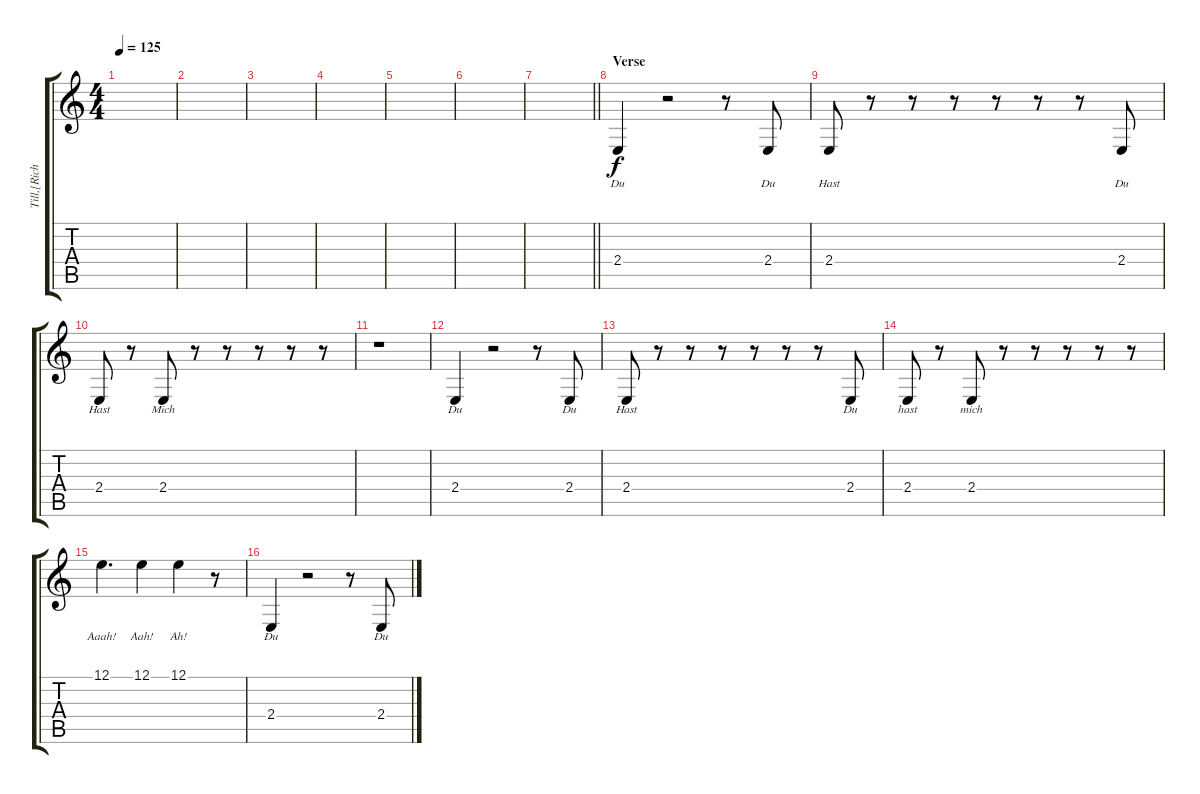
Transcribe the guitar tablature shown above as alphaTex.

\track ("Till,[Richard And Paul] (Vocals)" "Till,[Rich") {instrument voiceoohs}
\staff {score tabs}
\tuning (E4 B3 G3 D3 A2 E2) {hide}
\ts (4 4)
\tempo 125
\clef g2
\ks c
|
|
|
|
|
|
\barLineRight lightlight
|
\section ("" "Verse")
2.4.4{lyrics (0 "Du") lyrics (1 "") lyrics (2 "") lyrics (3 "") lyrics (4 "")} r.2 r.8 2.4.8{lyrics (0 "Du") lyrics (1 "") lyrics (2 "") lyrics (3 "") lyrics (4 "")} |
2.4.8{lyrics (0 "Hast") lyrics (1 "") lyrics (2 "") lyrics (3 "") lyrics (4 "")} r.8 r.8 r.8 r.8 r.8 r.8 2.4.8{lyrics (0 "Du") lyrics (1 "") lyrics (2 "") lyrics (3 "") lyrics (4 "")} |
2.4.8{lyrics (0 "Hast") lyrics (1 "") lyrics (2 "") lyrics (3 "") lyrics (4 "")} r.8 2.4.8{lyrics (0 "Mich") lyrics (1 "") lyrics (2 "") lyrics (3 "") lyrics (4 "")} r.8 r.8 r.8 r.8 r.8 |
r.1 |
2.4.4{lyrics (0 "Du") lyrics (1 "") lyrics (2 "") lyrics (3 "") lyrics (4 "")} r.2 r.8 2.4.8{lyrics (0 "Du") lyrics (1 "") lyrics (2 "") lyrics (3 "") lyrics (4 "")} |
2.4.8{lyrics (0 "Hast") lyrics (1 "") lyrics (2 "") lyrics (3 "") lyrics (4 "")} r.8 r.8 r.8 r.8 r.8 r.8 2.4.8{lyrics (0 "Du") lyrics (1 "") lyrics (2 "") lyrics (3 "") lyrics (4 "")} |
2.4.8{lyrics (0 "hast") lyrics (1 "") lyrics (2 "") lyrics (3 "") lyrics (4 "")} r.8 2.4.8{lyrics (0 "mich") lyrics (1 "") lyrics (2 "") lyrics (3 "") lyrics (4 "")} r.8 r.8 r.8 r.8 r.8 |
12.1.4{d lyrics (0 "Aaah!") lyrics (1 "") lyrics (2 "") lyrics (3 "") lyrics (4 "")} 12.1.4{lyrics (0 "Aah!") lyrics (1 "") lyrics (2 "") lyrics (3 "") lyrics (4 "")} 12.1.4{lyrics (0 "Ah!") lyrics (1 "") lyrics (2 "") lyrics (3 "") lyrics (4 "")} r.8 |
2.4.4{lyrics (0 "Du") lyrics (1 "") lyrics (2 "") lyrics (3 "") lyrics (4 "")} r.2 r.8 2.4.8{lyrics (0 "Du") lyrics (1 "") lyrics (2 "") lyrics (3 "") lyrics (4 "")}
